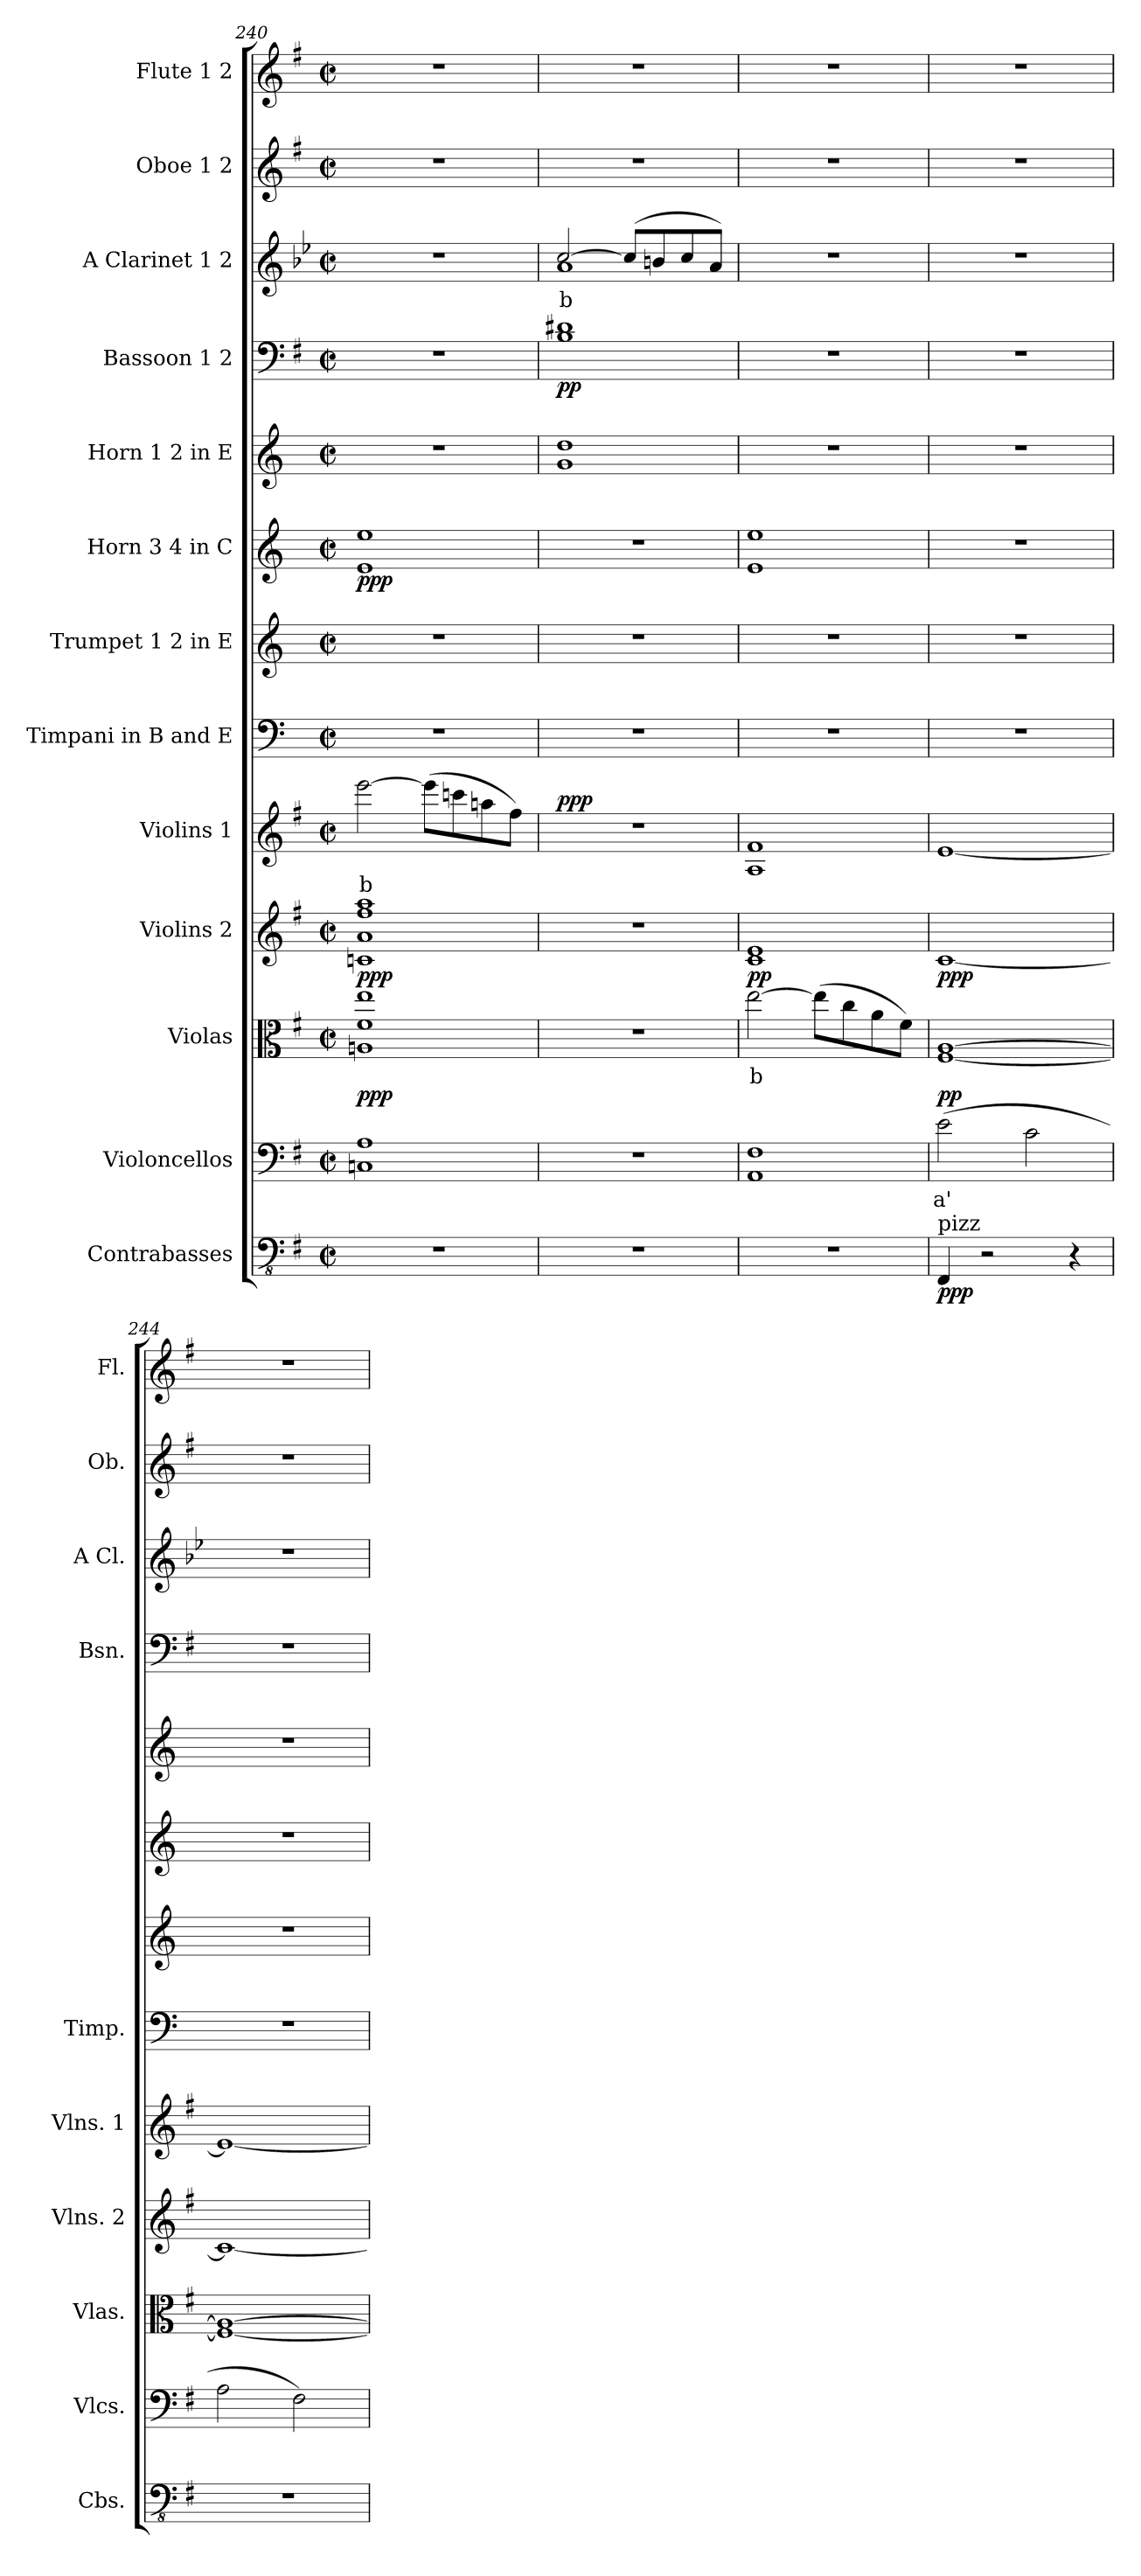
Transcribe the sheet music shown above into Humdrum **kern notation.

**kern	**dynam	**kern	**text	**dynam	**kern	**text	**dynam	**kern	**kern	**text	**dynam	**kern	**kern	**kern	**dynam	**kern	**kern	**dynam	**kern	**text	**kern	**kern
*part13	*part13	*part12	*part12	*part12	*part11	*part11	*part11	*part10	*part9	*part9	*part9	*part8	*part7	*part6	*part6	*part5	*part4	*part4	*part3	*part3	*part2	*part1
*staff13	*staff13	*staff12	*staff12	*staff12	*staff11	*staff11	*staff11	*staff10	*staff9	*staff9	*staff9	*staff8	*staff7	*staff6	*staff6	*staff5	*staff4	*staff4	*staff3	*staff3	*staff2	*staff1
*I"Contrabasses	*	*I"Violoncellos	*	*	*I"Violas	*	*	*I"Violins 2	*I"Violins 1	*	*	*I"Timpani in B and E	*I"Trumpet 1 2 in E	*I"Horn 3 4  in C	*	*I"Horn 1 2 in E	*I"Bassoon 1 2	*	*I"A Clarinet 1 2	*	*I"Oboe 1 2	*I"Flute 1 2
*I'Cbs.	*	*I'Vlcs.	*	*	*I'Vlas.	*	*	*I'Vlns. 2	*I'Vlns. 1	*	*	*I'Timp.	*	*	*	*	*I'Bsn.	*	*I'A Cl.	*	*I'Ob.	*I'Fl.
*clefFv4	*	*clefF4	*	*	*clefC3	*	*	*clefG2	*clefG2	*	*	*clefF4	*clefG2	*clefG2	*	*clefG2	*clefF4	*	*clefG2	*	*clefG2	*clefG2
*	*	*	*	*	*	*	*	*	*	*	*	*	*ITrd-2c-4	*ITrd7c12	*	*ITrd5c8	*	*	*ITrd2c3	*	*	*
*k[f#]	*	*k[f#]	*	*	*k[f#]	*	*	*k[f#]	*k[f#]	*	*	*k[]	*k[f#c#g#d#]	*k[]	*	*k[f#c#g#d#]	*k[f#]	*	*k[f#]	*	*k[f#]	*k[f#]
*M2/2	*	*M2/2	*	*	*M2/2	*	*	*M2/2	*M2/2	*	*	*M2/2	*M2/2	*M2/2	*	*M2/2	*M2/2	*	*M2/2	*	*M2/2	*M2/2
*met(c|)	*	*met(c|)	*	*	*met(c|)	*	*	*met(c|)	*met(c|)	*	*	*met(c|)	*met(c|)	*met(c|)	*	*met(c|)	*met(c|)	*	*met(c|)	*	*met(c|)	*met(c|)
=240	=240	=240	=240	=240	=240	=240	=240	=240	=240	=240	=240	=240	=240	=240	=240	=240	=240	=240	=240	=240	=240	=240
!	!	!	!	!LO:DY:b	!	!	!LO:DY:b	!	!	!LO:LY:b:color=#FF0000	!	!	!	!	!LO:DY:b	!	!	!	!	!	!	!
1r	.	1Cn 1A	.	ppp	1An 1f# 1ee	.	ppp	1cn 1a 1ff# 1aa	[2eee\	b	.	1r	1r	1E 1e	ppp	1r	1r	.	1r	.	1r	1r
.	.	.	.	.	.	.	.	.	(>8eee\L]	.	.	.	.	.	.	.	.	.	.	.	.	.
.	.	.	.	.	.	.	.	.	8cccn\	.	.	.	.	.	.	.	.	.	.	.	.	.
.	.	.	.	.	.	.	.	.	8aan\	.	.	.	.	.	.	.	.	.	.	.	.	.
.	.	.	.	.	.	.	.	.	8ff#\J)	.	.	.	.	.	.	.	.	.	.	.	.	.
=241	=241	=241	=241	=241	=241	=241	=241	=241	=241	=241	=241	=241	=241	=241	=241	=241	=241	=241	=241	=241	=241	=241
!	!	!	!	!	!	!	!	!	!	!	!LO:DY:b	!	!	!	!	!	!	!LO:DY:b	!	!LO:LY:b:color=#FF0000	!	!
*	*	*	*	*	*	*	*	*	*	*	*	*	*	*	*	*	*	*	*^	*	*	*
1r	.	1r	.	.	1r	.	.	1r	1r	.	ppp	1r	1r	1r	.	1B 1f#	1B 1d#X	pp	[2a/	1f#	b	1r	1r
.	.	.	.	.	.	.	.	.	.	.	.	.	.	.	.	.	.	.	(>8a/L]	.	.	.	.
.	.	.	.	.	.	.	.	.	.	.	.	.	.	.	.	.	.	.	8g#X/	.	.	.	.
.	.	.	.	.	.	.	.	.	.	.	.	.	.	.	.	.	.	.	8a/	.	.	.	.
.	.	.	.	.	.	.	.	.	.	.	.	.	.	.	.	.	.	.	8f#/J)	.	.	.	.
*	*	*	*	*	*	*	*	*	*	*	*	*	*	*	*	*	*	*	*v	*v	*	*	*
=242	=242	=242	=242	=242	=242	=242	=242	=242	=242	=242	=242	=242	=242	=242	=242	=242	=242	=242	=242	=242	=242	=242
!	!	!	!	!	!	!LO:LY:b:color=#FF0000	!LO:DY:b	!	!	!	!	!	!	!	!	!	!	!	!	!	!	!
1r	.	1AA 1F#	.	.	[2ee\	b	pp	1c 1e	1A 1f#	.	.	1r	1r	1E 1e	.	1r	1r	.	1r	.	1r	1r
.	.	.	.	.	(>8ee\L]	.	.	.	.	.	.	.	.	.	.	.	.	.	.	.	.	.
.	.	.	.	.	8cc\	.	.	.	.	.	.	.	.	.	.	.	.	.	.	.	.	.
.	.	.	.	.	8a\	.	.	.	.	.	.	.	.	.	.	.	.	.	.	.	.	.
.	.	.	.	.	8f#\J)	.	.	.	.	.	.	.	.	.	.	.	.	.	.	.	.	.
=243	=243	=243	=243	=243	=243	=243	=243	=243	=243	=243	=243	=243	=243	=243	=243	=243	=243	=243	=243	=243	=243	=243
!LO:TX:a:t=pizz	!	!	!	!	!	!	!	!	!	!	!	!	!	!	!	!	!	!	!	!	!	!
!	!LO:DY:b	!	!LO:LY:b:color=#FF0000	!LO:DY:b	!	!	!LO:DY:b	!	!	!	!	!	!	!	!	!	!	!	!	!	!	!
4FFF#/	ppp	(>2e\	a'	pp	[1F# [1A	.	ppp	[1c	[1e	.	.	1r	1r	1r	.	1r	1r	.	1r	.	1r	1r
2r	.	.	.	.	.	.	.	.	.	.	.	.	.	.	.	.	.	.	.	.	.	.
.	.	2c\	.	.	.	.	.	.	.	.	.	.	.	.	.	.	.	.	.	.	.	.
4r	.	.	.	.	.	.	.	.	.	.	.	.	.	.	.	.	.	.	.	.	.	.
=244	=244	=244	=244	=244	=244	=244	=244	=244	=244	=244	=244	=244	=244	=244	=244	=244	=244	=244	=244	=244	=244	=244
1r	.	2A\	.	.	1F#_ 1A_	.	.	1c_	1e_	.	.	1r	1r	1r	.	1r	1r	.	1r	.	1r	1r
.	.	2F#\)	.	.	.	.	.	.	.	.	.	.	.	.	.	.	.	.	.	.	.	.
=	=	=	=	=	=	=	=	=	=	=	=	=	=	=	=	=	=	=	=	=	=	=
*-	*-	*-	*-	*-	*-	*-	*-	*-	*-	*-	*-	*-	*-	*-	*-	*-	*-	*-	*-	*-	*-	*-
